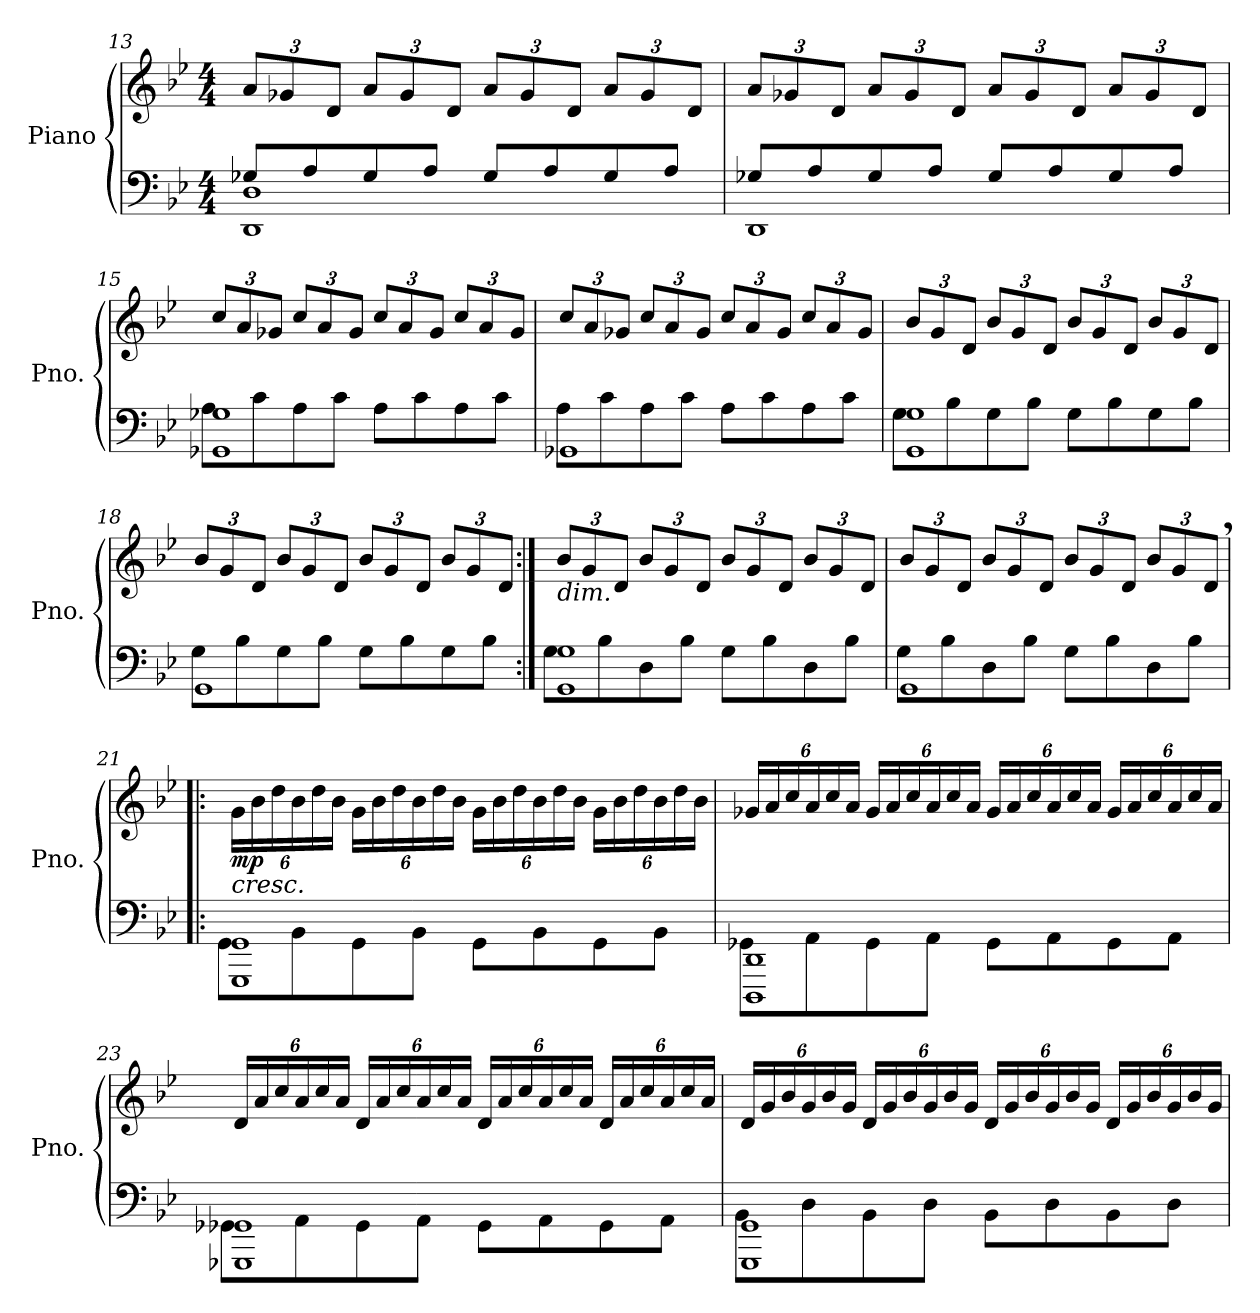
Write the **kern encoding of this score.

**kern	**kern	**dynam
*part1	*part1	*part1
*staff2	*staff1	*staff1/2
*I"Piano	*	*
*I'Pno.	*	*
!!LO:LB:g=z
*clefF4	*clefG2	*
*k[b-e-]	*k[b-e-]	*
*M4/4	*M4/4	*
=13	=13	=13
*^	*	*
*	*	*Xbrackettup	*
8G-X/L	1DD 1D	12a/L	.
.	.	12g-X/	.
8A/	.	.	.
.	.	12d/J	.
8G-/	.	12a/L	.
.	.	12g-/	.
8A/J	.	.	.
.	.	12d/J	.
8G-/L	.	12a/L	.
.	.	12g-/	.
8A/	.	.	.
.	.	12d/J	.
8G-/	.	12a/L	.
.	.	12g-/	.
8A/J	.	.	.
.	.	12d/J	.
=14	=14	=14	=14
8G-X/L	1DD	12a/L	.
.	.	12g-X/	.
8A/	.	.	.
.	.	12d/J	.
8G-/	.	12a/L	.
.	.	12g-/	.
8A/J	.	.	.
.	.	12d/J	.
8G-/L	.	12a/L	.
.	.	12g-/	.
8A/	.	.	.
.	.	12d/J	.
8G-/	.	12a/L	.
.	.	12g-/	.
8A/J	.	.	.
.	.	12d/J	.
!!LO:LB:g=z
=15	=15	=15	=15
1GG-X 1G-X	8A\L	12cc/L	.
.	.	12a/	.
.	8c\	.	.
.	.	12g-X/J	.
.	8A\	12cc/L	.
.	.	12a/	.
.	8c\J	.	.
.	.	12g-/J	.
.	8A\L	12cc/L	.
.	.	12a/	.
.	8c\	.	.
.	.	12g-/J	.
.	8A\	12cc/L	.
.	.	12a/	.
.	8c\J	.	.
.	.	12g-/J	.
=16	=16	=16	=16
1GG-X	8A\L	12cc/L	.
.	.	12a/	.
.	8c\	.	.
.	.	12g-X/J	.
.	8A\	12cc/L	.
.	.	12a/	.
.	8c\J	.	.
.	.	12g-/J	.
.	8A\L	12cc/L	.
.	.	12a/	.
.	8c\	.	.
.	.	12g-/J	.
.	8A\	12cc/L	.
.	.	12a/	.
.	8c\J	.	.
.	.	12g-/J	.
!!LO:LB:g=z
=17	=17	=17	=17
1GG 1G	8G\L	12b-/L	.
.	.	12g/	.
.	8B-\	.	.
.	.	12d/J	.
.	8G\	12b-/L	.
.	.	12g/	.
.	8B-\J	.	.
.	.	12d/J	.
.	8G\L	12b-/L	.
.	.	12g/	.
.	8B-\	.	.
.	.	12d/J	.
.	8G\	12b-/L	.
.	.	12g/	.
.	8B-\J	.	.
.	.	12d/J	.
=18	=18	=18	=18
1GG	8G\L	12b-/L	.
.	.	12g/	.
.	8B-\	.	.
.	.	12d/J	.
.	8G\	12b-/L	.
.	.	12g/	.
.	8B-\J	.	.
.	.	12d/J	.
.	8G\L	12b-/L	.
.	.	12g/	.
.	8B-\	.	.
.	.	12d/J	.
.	8G\	12b-/L	.
.	.	12g/	.
.	8B-\J	.	.
.	.	12d/J	.
!!LO:LB:g=z
=19:|!	=19:|!	=19:|!	=19:|!
!	!	!LO:TX:b:i:t=dim.	!
1GG 1G	8G\L	12b-/L	.
.	.	12g/	.
.	8B-\	.	.
.	.	12d/J	.
.	8D\	12b-/L	.
.	.	12g/	.
.	8B-\J	.	.
.	.	12d/J	.
.	8G\L	12b-/L	.
.	.	12g/	.
.	8B-\	.	.
.	.	12d/J	.
.	8D\	12b-/L	.
.	.	12g/	.
.	8B-\J	.	.
.	.	12d/J	.
=20	=20	=20	=20
1GG	8G\L	12b-/L	.
.	.	12g/	.
.	8B-\	.	.
.	.	12d/J	.
.	8D\	12b-/L	.
.	.	12g/	.
.	8B-\J	.	.
.	.	12d/J	.
.	8G\L	12b-/L	.
.	.	12g/	.
.	8B-\	.	.
.	.	12d/J	.
.	8D\	12b-/L	.
.	.	12g/	.
.	8B-\J	.	.
.	.	12d,/J	.
!!LO:PB:g=z
=21!|:	=21!|:	=21!|:	=21!|:
!	!	!LO:TX:b:i:t=cresc.	!
!	!	!	!LO:DY:b
1GGG 1GG	8GG\L	24g\LL	mp
.	.	24b-\	.
.	.	24dd\	.
.	8BB-\	24b-\	.
.	.	24dd\	.
.	.	24b-\JJ	.
.	8GG\	24g\LL	.
.	.	24b-\	.
.	.	24dd\	.
.	8BB-\J	24b-\	.
.	.	24dd\	.
.	.	24b-\JJ	.
.	8GG\L	24g\LL	.
.	.	24b-\	.
.	.	24dd\	.
.	8BB-\	24b-\	.
.	.	24dd\	.
.	.	24b-\JJ	.
.	8GG\	24g\LL	.
.	.	24b-\	.
.	.	24dd\	.
.	8BB-\J	24b-\	.
.	.	24dd\	.
.	.	24b-\JJ	.
=22	=22	=22	=22
1DDD 1DD	8GG-X\L	24g-X/LL	.
.	.	24a/	.
.	.	24cc/	.
.	8AA\	24a/	.
.	.	24cc/	.
.	.	24a/JJ	.
.	8GG-\	24g-/LL	.
.	.	24a/	.
.	.	24cc/	.
.	8AA\J	24a/	.
.	.	24cc/	.
.	.	24a/JJ	.
.	8GG-\L	24g-/LL	.
.	.	24a/	.
.	.	24cc/	.
.	8AA\	24a/	.
.	.	24cc/	.
.	.	24a/JJ	.
.	8GG-\	24g-/LL	.
.	.	24a/	.
.	.	24cc/	.
.	8AA\J	24a/	.
.	.	24cc/	.
.	.	24a/JJ	.
!!LO:LB:g=z
=23	=23	=23	=23
1GGG-X 1GG-X	8GG-\L	24d/LL	.
.	.	24a/	.
.	.	24cc/	.
.	8AA\	24a/	.
.	.	24cc/	.
.	.	24a/JJ	.
.	8GG-\	24d/LL	.
.	.	24a/	.
.	.	24cc/	.
.	8AA\J	24a/	.
.	.	24cc/	.
.	.	24a/JJ	.
.	8GG-\L	24d/LL	.
.	.	24a/	.
.	.	24cc/	.
.	8AA\	24a/	.
.	.	24cc/	.
.	.	24a/JJ	.
.	8GG-\	24d/LL	.
.	.	24a/	.
.	.	24cc/	.
.	8AA\J	24a/	.
.	.	24cc/	.
.	.	24a/JJ	.
=24	=24	=24	=24
1GGG 1GG	8BB-\L	24d/LL	.
.	.	24g/	.
.	.	24b-/	.
.	8D\	24g/	.
.	.	24b-/	.
.	.	24g/JJ	.
.	8BB-\	24d/LL	.
.	.	24g/	.
.	.	24b-/	.
.	8D\J	24g/	.
.	.	24b-/	.
.	.	24g/JJ	.
.	8BB-\L	24d/LL	.
.	.	24g/	.
.	.	24b-/	.
.	8D\	24g/	.
.	.	24b-/	.
.	.	24g/JJ	.
.	8BB-\	24d/LL	.
.	.	24g/	.
.	.	24b-/	.
.	8D\J	24g/	.
.	.	24b-/	.
.	.	24g/JJ	.
*v	*v	*	*
=	=	=
*-	*-	*-
